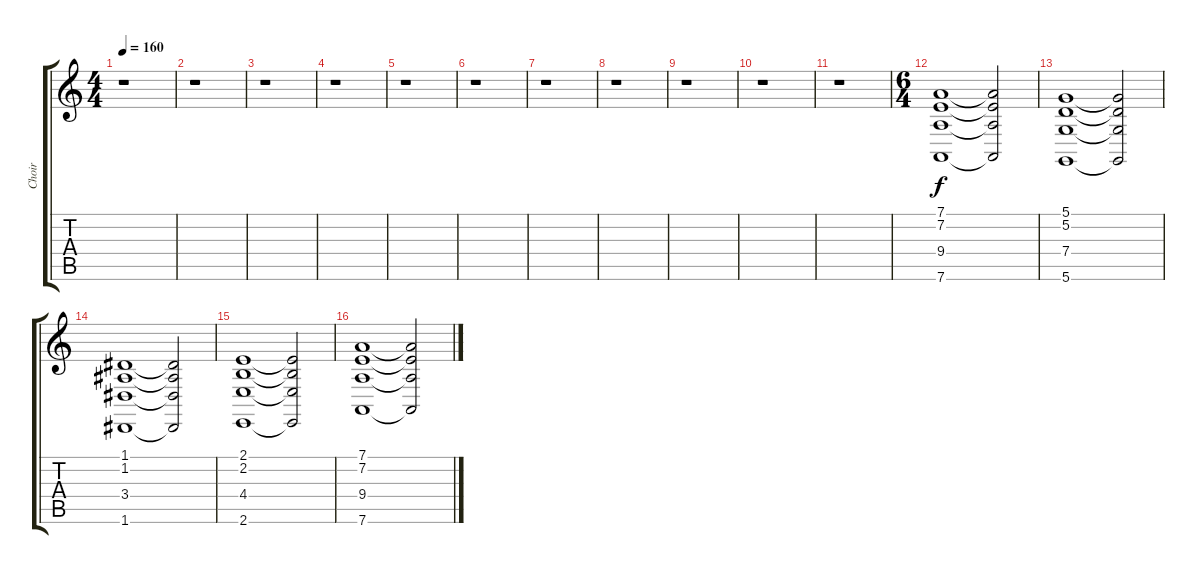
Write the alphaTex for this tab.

\track ("Choir" "Choir") {instrument choiraahs}
\staff {score tabs}
\tuning (D4 A3 F3 C3 G2 D2) {hide}
\ts (4 4)
\tempo 160
\clef g2
\ks c
r.1{dy f} |
r.1 |
r.1 |
r.1 |
r.1 |
r.1 |
r.1 |
r.1 |
r.1 |
r.1 |
r.1 |
\ts (6 4)
(7.1 7.2 9.4 7.6).1 (7.1{t} 7.2{t} 9.4{t} 7.6{t}).2 |
(5.1 5.2 7.4 5.6).1 (5.1{t} 5.2{t} 7.4{t} 5.6{t}).2 |
(1.1 1.2 3.4 1.6).1 (1.1{t} 1.2{t} 3.4{t} 1.6{t}).2 |
(2.1 2.2 4.4 2.6).1 (2.1{t} 2.2{t} 4.4{t} 2.6{t}).2 |
(7.1 7.2 9.4 7.6).1 (7.1{t} 7.2{t} 9.4{t} 7.6{t}).2
